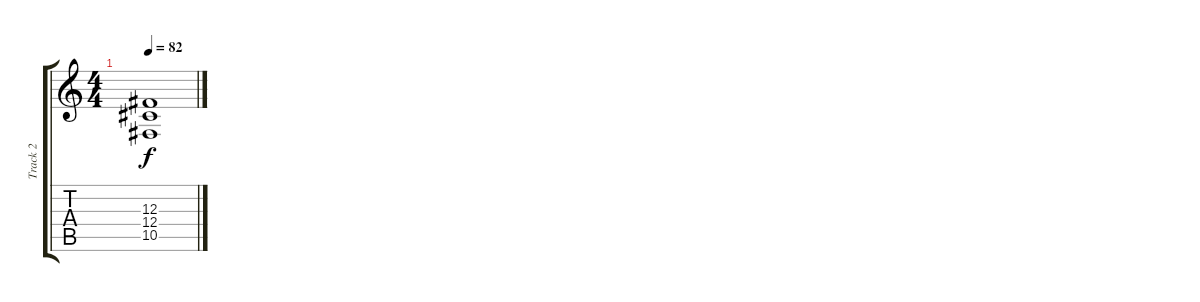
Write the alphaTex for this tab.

\track ("Track 2" "Track 2") {instrument stringensemble1}
\staff {score tabs}
\tuning (Eb4 Bb3 Gb3 Db3 Ab2 Eb2) {hide}
\ts (4 4)
\tempo 82
\clef g2
\ks c
(12.3{t} 12.4{t} 10.5{t}).1{dy f}
